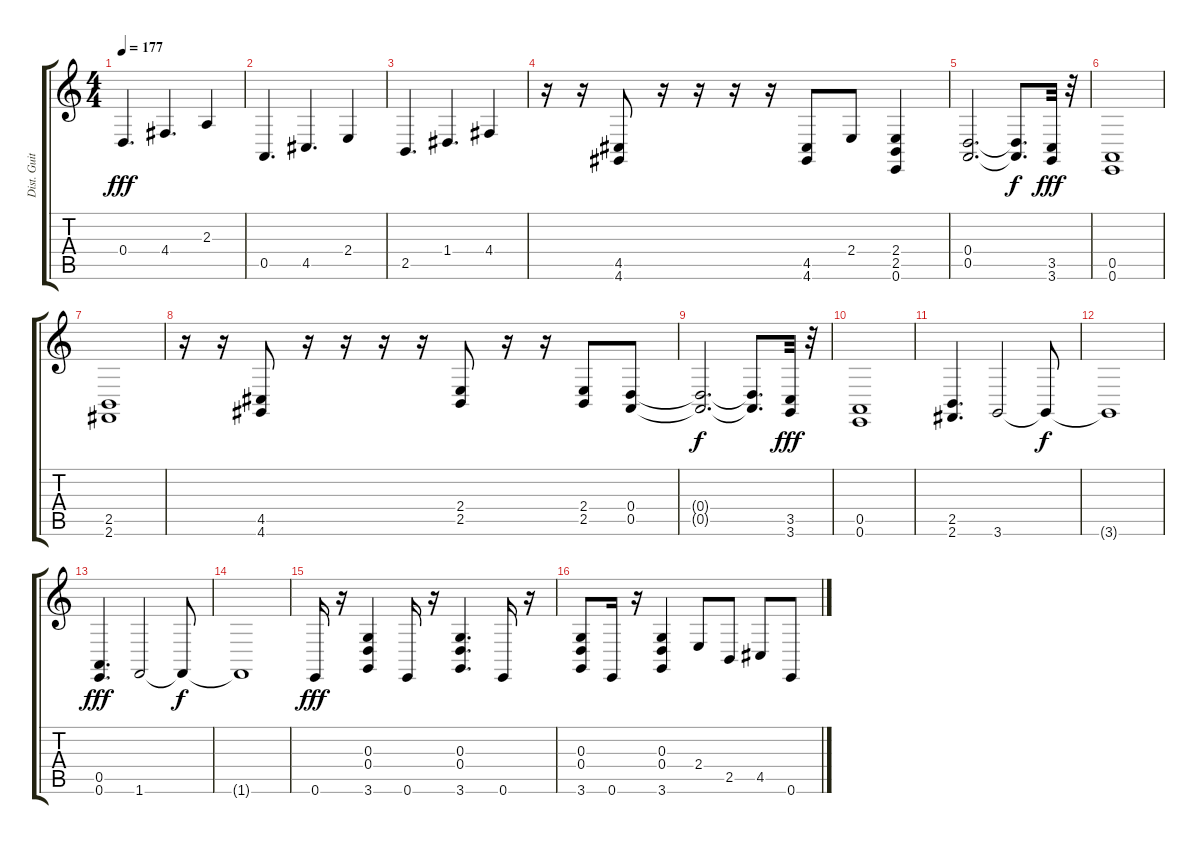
\track ("Dist. Guitar 2" "Dist. Guit") {instrument lead2sawtooth}
\staff {score tabs}
\tuning (E4 B3 G3 D3 A2 E2) {hide}
\ts (4 4)
\tempo 177
\clef g2
\ks c
0.4.4{d dy fff} 4.4.4{d} 2.3.4 |
0.5.4{d} 4.5.4{d} 2.4.4 |
2.5.4{d} 1.4.4{d} 4.4.4 |
r.16 r.16 (4.5 4.6).8 r.16 r.16 r.16 r.16 (4.5 4.6).8 2.4.8 (2.4 2.5 0.6).4 |
(0.4 0.5).2{d} (0.4{t} 0.5{t}).8{d dy f} (3.5 3.6).32{dy fff} r.32 |
(0.5 0.6).1 |
(2.5 2.6).1 |
r.16 r.16 (4.5 4.6).8 r.16 r.16 r.16 r.16 (2.4 2.5).8 r.16 r.16 (2.4 2.5).8 (0.4 0.5).8 |
(0.4{t} 0.5{t}).2{d dy f} (0.4{t} 0.5{t}).8{d} (3.5 3.6).32{dy fff} r.32 |
(0.5 0.6).1 |
(2.5 2.6).4{d} 3.6.2 3.6{t}.8{dy f} |
3.6{t}.1 |
(0.5 0.6).4{d dy fff} 1.6.2 1.6{t}.8{dy f} |
1.6{t}.1 |
0.6.16{dy fff} r.16 (0.3 0.4 3.6).4 0.6.16 r.16 (0.3 0.4 3.6).4{d} 0.6.16 r.16 |
(0.3 0.4 3.6).8 0.6.16 r.16 (0.3 0.4 3.6).4 2.4.8 2.5.8 4.5.8 0.6.8
